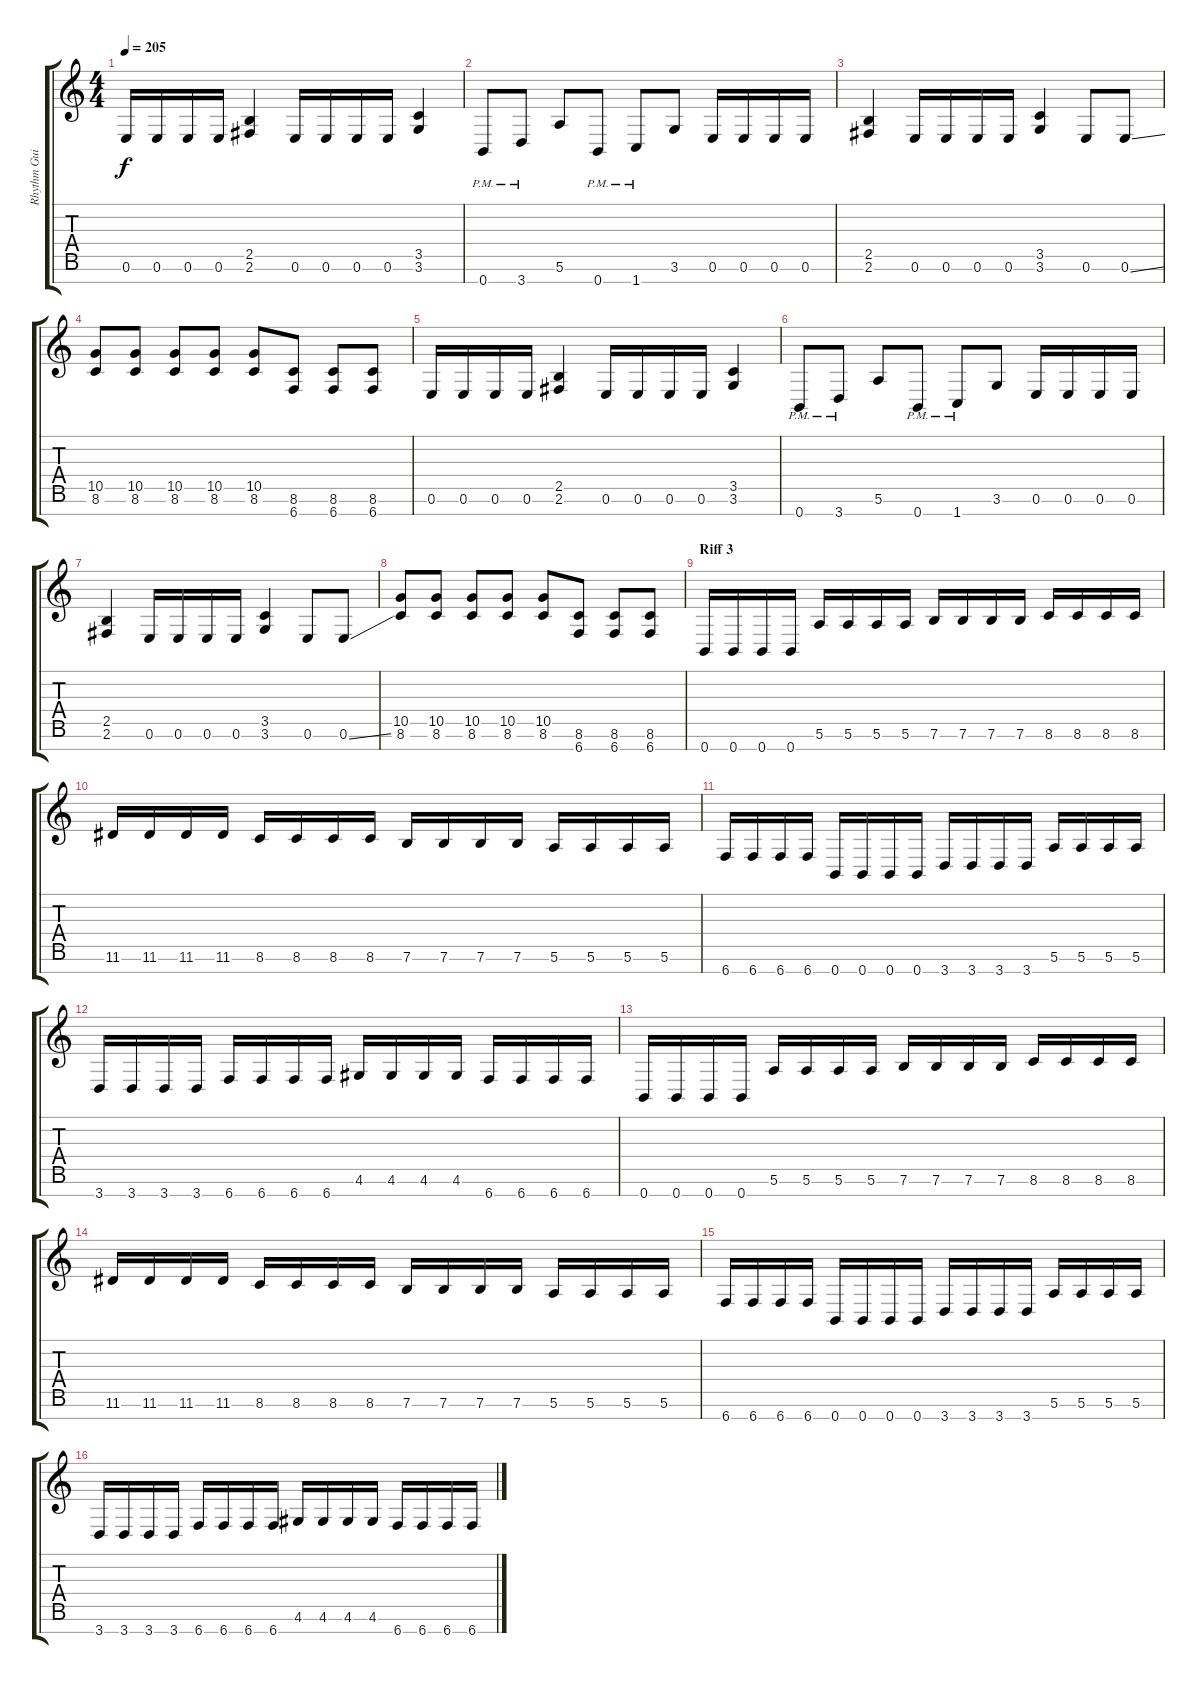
\track ("Rhythm Guitar L" "Rhythm Gui") {instrument overdrivenguitar}
\staff {score tabs}
\tuning (E4 B3 G3 D3 A2 E2 B1) {hide}
\ts (4 4)
\tempo 205
\clef g2
\ks c
0.6.16{dy f} 0.6.16 0.6.16 0.6.16 (2.5 2.6).4 0.6.16 0.6.16 0.6.16 0.6.16 (3.5 3.6).4 |
0.7{pm}.8 3.7{pm}.8 5.6.8 0.7{pm}.8 1.7{pm}.8 3.6.8 0.6.16 0.6.16 0.6.16 0.6.16 |
(2.5 2.6).4 0.6.16 0.6.16 0.6.16 0.6.16 (3.5 3.6).4 0.6.8 0.6{ss}.8 |
(10.5 8.6).8 (10.5 8.6).8 (10.5 8.6).8 (10.5 8.6).8 (10.5 8.6).8 (8.6 6.7).8 (8.6 6.7).8 (8.6 6.7).8 |
0.6.16 0.6.16 0.6.16 0.6.16 (2.5 2.6).4 0.6.16 0.6.16 0.6.16 0.6.16 (3.5 3.6).4 |
0.7{pm}.8 3.7{pm}.8 5.6.8 0.7{pm}.8 1.7{pm}.8 3.6.8 0.6.16 0.6.16 0.6.16 0.6.16 |
(2.5 2.6).4 0.6.16 0.6.16 0.6.16 0.6.16 (3.5 3.6).4 0.6.8 0.6{ss}.8 |
(10.5 8.6).8 (10.5 8.6).8 (10.5 8.6).8 (10.5 8.6).8 (10.5 8.6).8 (8.6 6.7).8 (8.6 6.7).8 (8.6 6.7).8 |
\section ("" "Riff 3")
0.7.16 0.7.16 0.7.16 0.7.16 5.6.16 5.6.16 5.6.16 5.6.16 7.6.16 7.6.16 7.6.16 7.6.16 8.6.16 8.6.16 8.6.16 8.6.16 |
11.6.16 11.6.16 11.6.16 11.6.16 8.6.16 8.6.16 8.6.16 8.6.16 7.6.16 7.6.16 7.6.16 7.6.16 5.6.16 5.6.16 5.6.16 5.6.16 |
6.7.16 6.7.16 6.7.16 6.7.16 0.7.16 0.7.16 0.7.16 0.7.16 3.7.16 3.7.16 3.7.16 3.7.16 5.6.16 5.6.16 5.6.16 5.6.16 |
3.7.16 3.7.16 3.7.16 3.7.16 6.7.16 6.7.16 6.7.16 6.7.16 4.6.16 4.6.16 4.6.16 4.6.16 6.7.16 6.7.16 6.7.16 6.7.16 |
0.7.16 0.7.16 0.7.16 0.7.16 5.6.16 5.6.16 5.6.16 5.6.16 7.6.16 7.6.16 7.6.16 7.6.16 8.6.16 8.6.16 8.6.16 8.6.16 |
11.6.16 11.6.16 11.6.16 11.6.16 8.6.16 8.6.16 8.6.16 8.6.16 7.6.16 7.6.16 7.6.16 7.6.16 5.6.16 5.6.16 5.6.16 5.6.16 |
6.7.16 6.7.16 6.7.16 6.7.16 0.7.16 0.7.16 0.7.16 0.7.16 3.7.16 3.7.16 3.7.16 3.7.16 5.6.16 5.6.16 5.6.16 5.6.16 |
3.7.16 3.7.16 3.7.16 3.7.16 6.7.16 6.7.16 6.7.16 6.7.16 4.6.16 4.6.16 4.6.16 4.6.16 6.7.16 6.7.16 6.7.16 6.7.16
